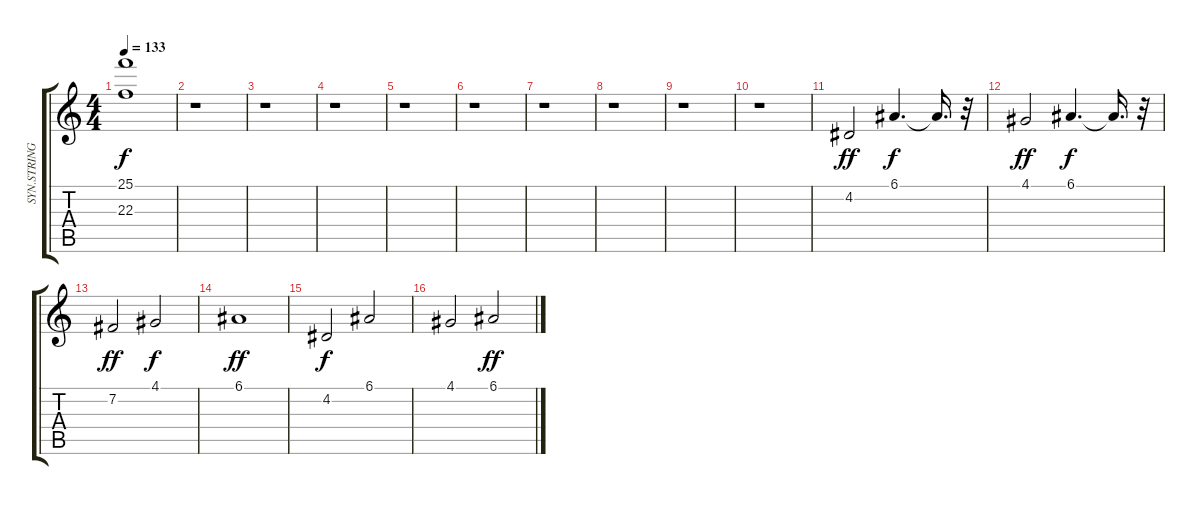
\track ("SYN.STRINGS                         " "SYN.STRING") {instrument synthstrings1}
\staff {score tabs}
\tuning (E4 B3 G3 D3 A2 E2) {hide}
\ts (4 4)
\tempo 133
\clef g2
\ks c
(25.1{t} 22.3{t}).1{dy f} |
r.1 |
r.1 |
r.1 |
r.1 |
r.1 |
r.1 |
r.1 |
r.1 |
r.1 |
4.2.2{dy ff} 6.1.4{d dy f} 6.1{t}.16{d} r.32 |
4.1.2{dy ff} 6.1.4{d dy f} 6.1{t}.16{d} r.32 |
7.2.2{dy ff} 4.1.2{dy f} |
6.1.1{dy ff} |
4.2.2{dy f} 6.1.2 |
4.1.2 6.1.2{dy ff}
